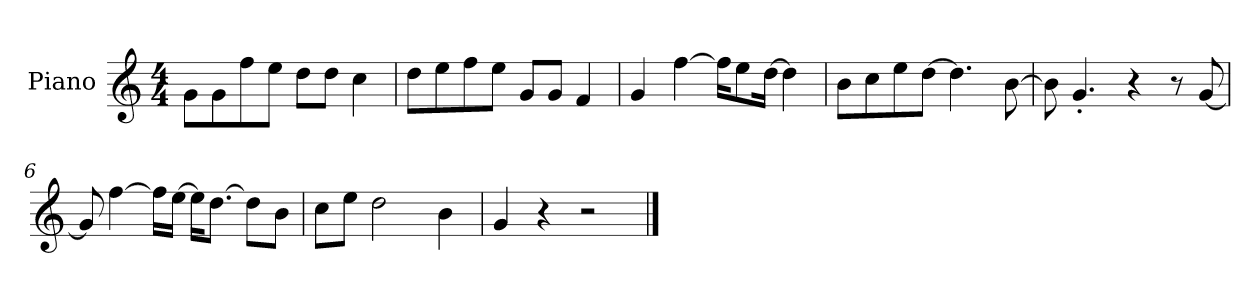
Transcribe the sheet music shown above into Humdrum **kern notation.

**kern
*part1
*staff1
*I"Piano
*I'P-no
*clefG2
*k[]
*M4/4
*MM90
=1
8g\L
8g\
8ff\
8ee\J
8dd\L
8dd\J
4cc\
=2
8dd\L
8ee\
8ff\
8ee\J
8g/L
8g/J
4f/
=3
4g/
[4ff\
16ff\KL]
8ee\
[16dd\Jk
4dd\]
=4
8b\L
8cc\
8ee\
[8dd\J
4.dd\]
[8b\
=5
8b\]
4.g'/
4r
8r
[8g/
!!LO:LB:g=z
=6
8g/]
[4ff\
16ff\LL]
[16ee\JJ
16ee\KL]
[8.dd\J
8dd\L]
8b\J
=7
8cc\L
8ee\J
2dd\
4b\
=8
4g/
4r
2r
==
*-
